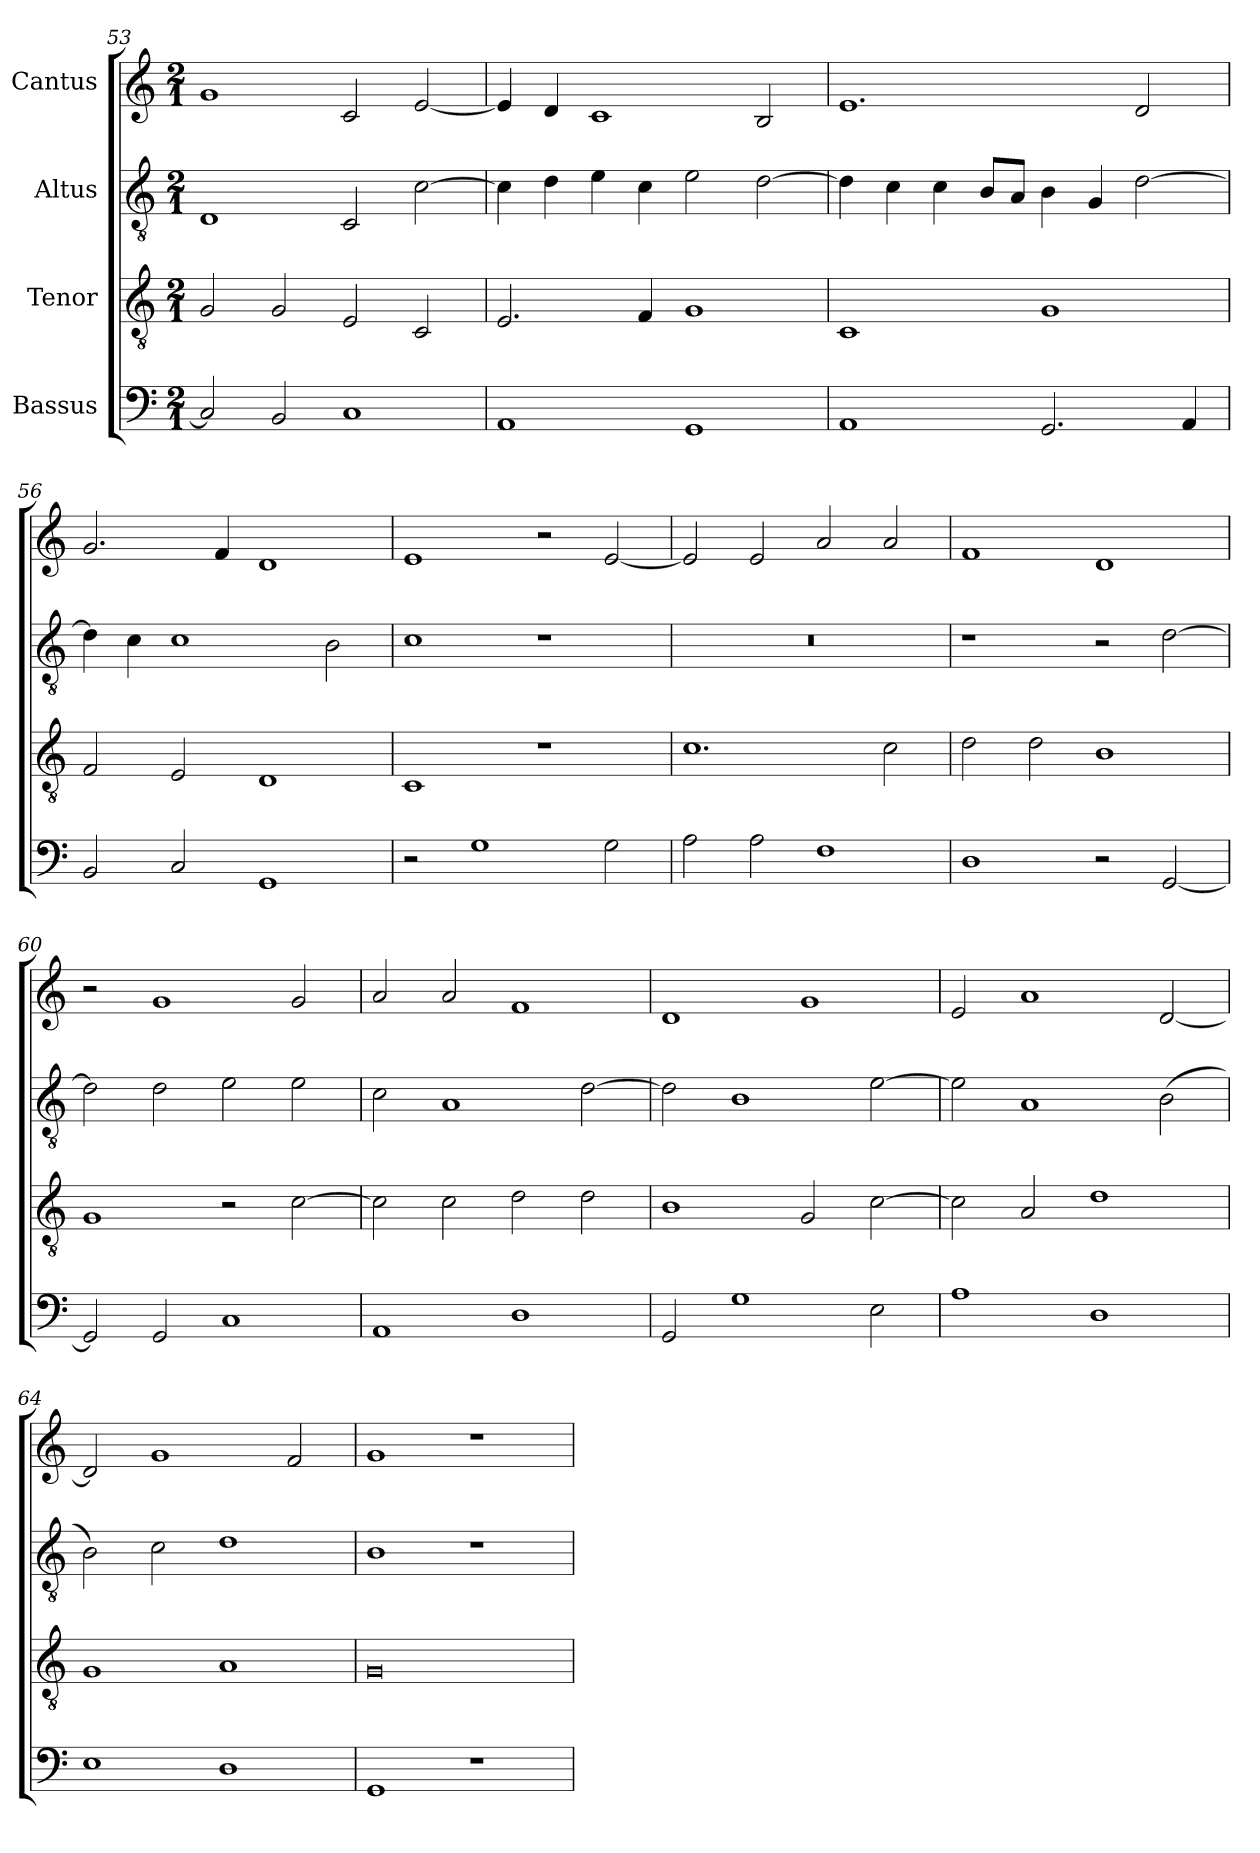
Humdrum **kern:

**kern	**kern	**kern	**kern
*part4	*part3	*part2	*part1
*staff4	*staff3	*staff2	*staff1
*I"Bassus	*I"Tenor	*I"Altus	*I"Cantus
*clefF4	*clefGv2	*clefGv2	*clefG2
*	*ITrd7c12	*ITrd7c12	*
*k[]	*k[]	*k[]	*k[]
*C:	*C:	*C:	*C:
*M2/1	*M2/1	*M2/1	*M2/1
=53	=53	=53	=53
2Ci/]	2GGi/	1DDi	1gi
2BBi/	2GGi/	.	.
1Ci	2EEi/	2CCi/	2ci/
.	2CCi/	[>2Ci\	[<2ei/
=54	=54	=54	=54
1AAi	2.EEi/	4Ci\]	4ei/]
.	.	4Di\	4di/
.	.	4Ei\	1ci
.	4FFi/	4Ci\	.
1GGi	1GGi	2Ei\	.
.	.	[>2Di\	2Bi/
=55	=55	=55	=55
1AAi	1CCi	4Di\]	1.ei
.	.	4Ci\	.
.	.	4Ci\	.
.	.	8BBi/L	.
.	.	8AAi/J	.
2.GGi/	1GGi	4BBi\	.
.	.	4GGi/	.
.	.	[>2Di\	2di/
4AAi/	.	.	.
!!LO:LB:g=z
=56	=56	=56	=56
2BBi/	2FFi/	4Di\]	2.gi/
.	.	4Ci\	.
2Ci/	2EEi/	1Ci	.
.	.	.	4fi/
1GGi	1DDi	.	1di
.	.	2BBi\	.
=57	=57	=57	=57
2r	1CCi	1Ci	1ei
1Gi	.	.	.
.	1r	1r	2r
2Gi\	.	.	[<2ei/
=58	=58	=58	=58
!	!	!LO:N:vis=1	!
2Ai\	1.Ci	0r	2ei/]
2Ai\	.	.	2ei/
1Fi	.	.	2ai/
.	2Ci\	.	2ai/
=59	=59	=59	=59
1Di	2Di\	1r	1fi
.	2Di\	.	.
2r	1BBi	2r	1di
[<2GGi/	.	[>2Di\	.
=60	=60	=60	=60
2GGi/]	1GGi	2Di\]	2r
2GGi/	.	2Di\	1gi
1Ci	2r	2Ei\	.
.	[>2Ci\	2Ei\	2gi/
!!LO:LB:g=z
=61	=61	=61	=61
1AAi	2Ci\]	2Ci\	2ai/
.	2Ci\	1AAi	2ai/
1Di	2Di\	.	1fi
.	2Di\	[>2Di\	.
=62	=62	=62	=62
2GGi/	1BBi	2Di\]	1di
1Gi	.	1BBi	.
.	2GGi/	.	1gi
2Ei\	[>2Ci\	[>2Ei\	.
=63	=63	=63	=63
1Ai	2Ci\]	2Ei\]	2ei/
.	2AAi/	1AAi	1ai
1Di	1Di	.	.
.	.	(2BBi\	[<2di/
=64	=64	=64	=64
1Ei	1GGi	2BBi\)	2di/]
.	.	2Ci\	1gi
1Di	1AAi	1Di	.
.	.	.	2fi/
=65	=65	=65	=65
1GGi	0GGi	1BBi	1gi
1r	.	1r	1r
=	=	=	=
*-	*-	*-	*-
